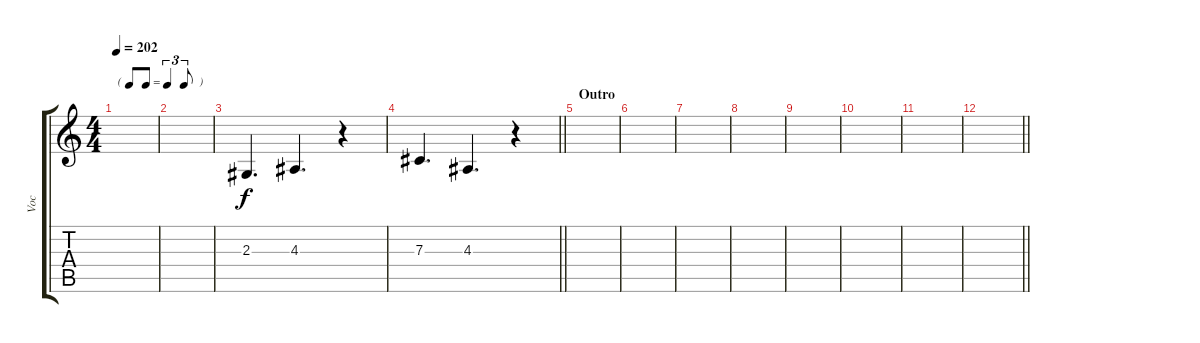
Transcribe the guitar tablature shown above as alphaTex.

\track ("Voc" "Voc") {instrument baritonesax}
\staff {score tabs}
\tuning (Eb4 Bb3 Gb3 Db3 Ab2 Eb2) {hide}
\ts (4 4)
\tf triplet8th
\tempo 202
\clef g2
\ks c
|
|
2.3.4{d} 4.3.4{d} r.4 |
\barLineRight lightlight
7.3.4{d} 4.3.4{d} r.4 |
\section ("" "Outro")
|
|
|
|
|
|
|
\barLineRight lightlight
